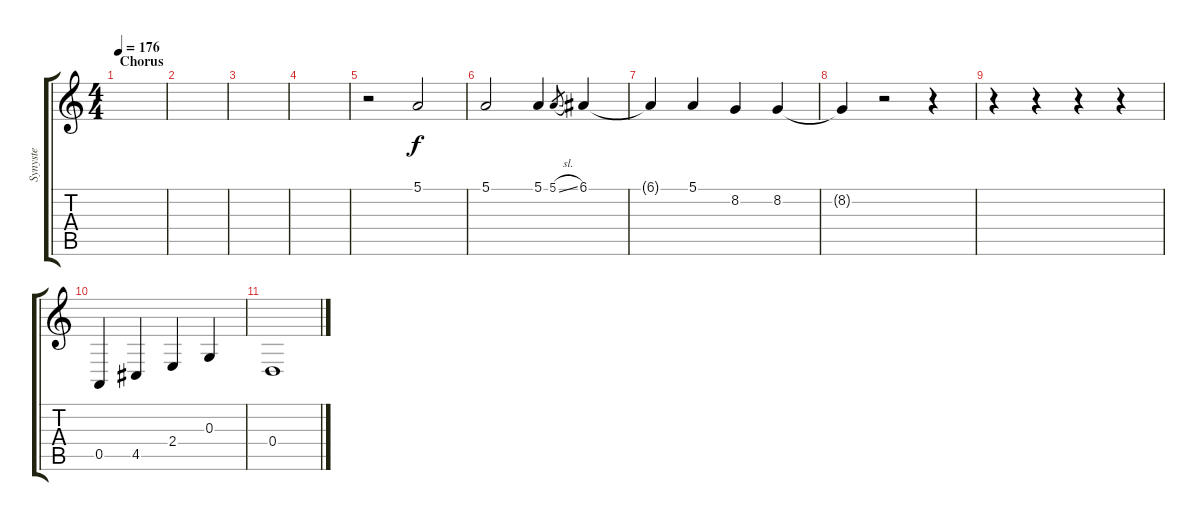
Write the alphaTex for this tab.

\track ("   Synyster Gates - Vocals" "   Synyste") {instrument sopranosax}
\staff {score tabs}
\tuning (E4 B3 G3 D3 A2 E2) {hide}
\ts (4 4)
\section ("" "Chorus")
\tempo 176
\clef g2
\ks c
|
|
|
|
r.2 5.1.2 |
5.1.2 5.1.4 5.1{sl}.8{gr} 6.1.4 |
6.1{t}.4 5.1.4 8.2.4 8.2.4 |
8.2{t}.4 r.2 r.4 |
r.4 r.4 r.4 r.4 |
0.5.4 4.5.4 2.4.4 0.3.4 |
0.4.1
